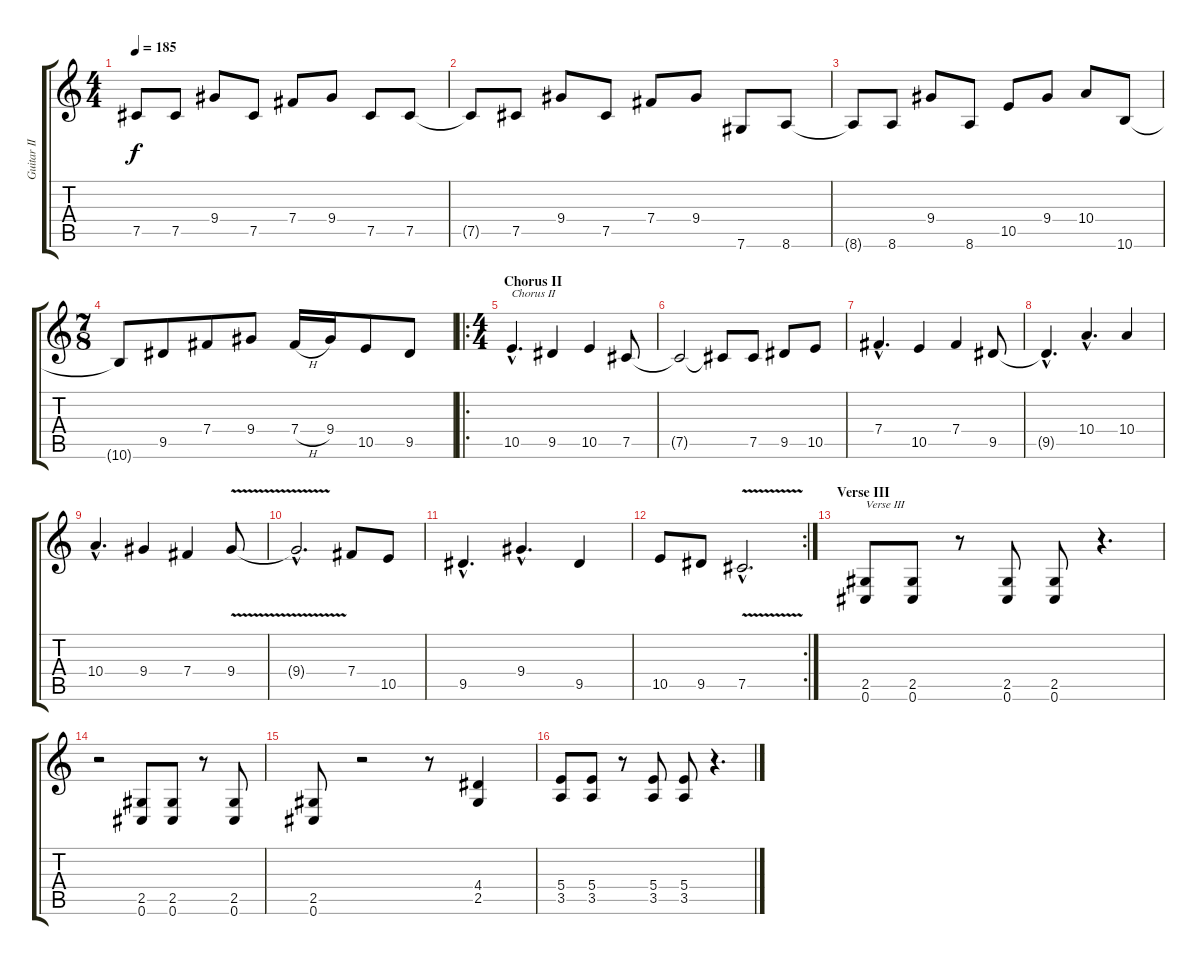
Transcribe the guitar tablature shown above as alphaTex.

\track ("Guitar II [Henriksson]" "Guitar II ") {instrument overdrivenguitar}
\staff {score tabs}
\tuning (Db4 Ab3 E3 B2 Gb2 Db2) {hide}
\ts (4 4)
\tempo 185
\clef g2
\ks c
7.5.8{dy f} 7.5.8 9.4.8 7.5.8 7.4.8 9.4.8 7.5.8 7.5.8 |
7.5{t}.8 7.5.8 9.4.8 7.5.8 7.4.8 9.4.8 7.6.8 8.6.8 |
8.6{t}.8 8.6.8 9.4.8 8.6.8 10.5.8 9.4.8 10.4.8 10.6.8 |
\ts (7 8)
10.6{t}.8 9.5.8 7.4.8 9.4.8 7.4{h}.16 9.4.16 10.5.8 9.5.8 |
\ro
\ts (4 4)
\section ("" "Chorus II")
10.5{hac}.4{d txt "Chorus II"} 9.5.4 10.5.4 7.5.8 |
7.5{t}.2 7.5{t}.8 7.5.8 9.5.8 10.5.8 |
7.4{hac}.4{d} 10.5.4 7.4.4 9.5.8 |
9.5{hac t}.4{d} 10.4{hac}.4{d} 10.4.4 |
10.4{hac}.4{d} 9.4.4 7.4.4 9.4{v}.8 |
9.4{hac t}.2{d} 7.4.8 10.5.8 |
9.5{hac}.4{d} 9.4{hac}.4{d} 9.5.4 |
\rc 2
10.5.8 9.5.8 7.5{v hac}.2{d} |
\section ("" "Verse III")
(2.5 0.6).8{txt "Verse III"} (2.5 0.6).8 r.8 (2.5 0.6).8 (2.5 0.6).8 r.4{d} |
r.2 (2.5 0.6).8 (2.5 0.6).8 r.8 (2.5 0.6).8 |
(2.5 0.6).8 r.2 r.8 (4.4 2.5).4 |
(5.4 3.5).8 (5.4 3.5).8 r.8 (5.4 3.5).8 (5.4 3.5).8 r.4{d}
